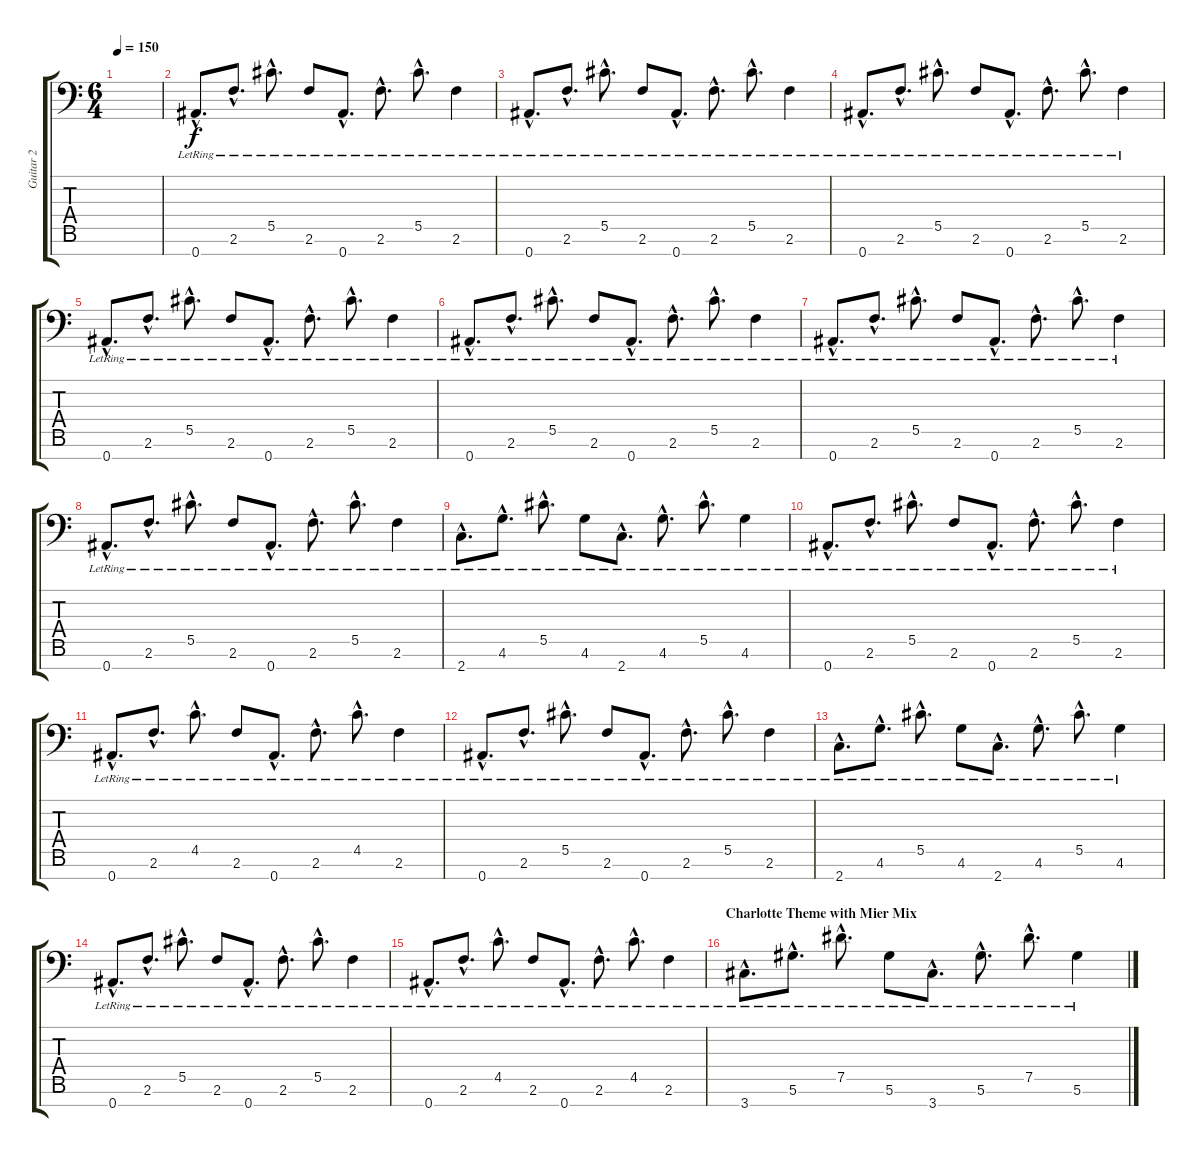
\track ("Guitar 2" "Guitar 2") {instrument distortionguitar}
\staff {score tabs}
\tuning (Eb4 Bb3 Gb3 Db3 Ab2 Eb2 Bb1) {hide}
\ts (6 4)
\tempo 150
\clef f4
\ks c
|
0.7{hac lr}.8{d instrument electricguitarclean} 2.6{hac lr}.8{d} 5.5{hac lr}.8{d} 2.6{lr}.8 0.7{hac lr}.8{d} 2.6{hac lr}.8{d} 5.5{hac lr}.8{d} 2.6{lr}.4 |
0.7{hac lr}.8{d} 2.6{hac lr}.8{d} 5.5{hac lr}.8{d} 2.6{lr}.8 0.7{hac lr}.8{d} 2.6{hac lr}.8{d} 5.5{hac lr}.8{d} 2.6{lr}.4 |
0.7{hac lr}.8{d} 2.6{hac lr}.8{d} 5.5{hac lr}.8{d} 2.6{lr}.8 0.7{hac lr}.8{d} 2.6{hac lr}.8{d} 5.5{hac lr}.8{d} 2.6{lr}.4 |
0.7{hac lr}.8{d} 2.6{hac lr}.8{d} 5.5{hac lr}.8{d} 2.6{lr}.8 0.7{hac lr}.8{d} 2.6{hac lr}.8{d} 5.5{hac lr}.8{d} 2.6{lr}.4 |
0.7{hac lr}.8{d} 2.6{hac lr}.8{d} 5.5{hac lr}.8{d} 2.6{lr}.8 0.7{hac lr}.8{d} 2.6{hac lr}.8{d} 5.5{hac lr}.8{d} 2.6{lr}.4 |
0.7{hac lr}.8{d} 2.6{hac lr}.8{d} 5.5{hac lr}.8{d} 2.6{lr}.8 0.7{hac lr}.8{d} 2.6{hac lr}.8{d} 5.5{hac lr}.8{d} 2.6{lr}.4 |
0.7{hac lr}.8{d} 2.6{hac lr}.8{d} 5.5{hac lr}.8{d} 2.6{lr}.8 0.7{hac lr}.8{d} 2.6{hac lr}.8{d} 5.5{hac lr}.8{d} 2.6{lr}.4 |
2.7{hac lr}.8{d} 4.6{hac lr}.8{d} 5.5{hac lr}.8{d} 4.6{lr}.8 2.7{hac lr}.8{d} 4.6{hac lr}.8{d} 5.5{hac lr}.8{d} 4.6{lr}.4 |
0.7{hac lr}.8{d} 2.6{hac lr}.8{d} 5.5{hac lr}.8{d} 2.6{lr}.8 0.7{hac lr}.8{d} 2.6{hac lr}.8{d} 5.5{hac lr}.8{d} 2.6{lr}.4 |
0.7{hac lr}.8{d} 2.6{hac lr}.8{d} 4.5{hac lr}.8{d} 2.6{lr}.8 0.7{hac lr}.8{d} 2.6{hac lr}.8{d} 4.5{hac lr}.8{d} 2.6{lr}.4 |
0.7{hac lr}.8{d} 2.6{hac lr}.8{d} 5.5{hac lr}.8{d} 2.6{lr}.8 0.7{hac lr}.8{d} 2.6{hac lr}.8{d} 5.5{hac lr}.8{d} 2.6{lr}.4 |
2.7{hac lr}.8{d} 4.6{hac lr}.8{d} 5.5{hac lr}.8{d} 4.6{lr}.8 2.7{hac lr}.8{d} 4.6{hac lr}.8{d} 5.5{hac lr}.8{d} 4.6{lr}.4 |
0.7{hac lr}.8{d} 2.6{hac lr}.8{d} 5.5{hac lr}.8{d} 2.6{lr}.8 0.7{hac lr}.8{d} 2.6{hac lr}.8{d} 5.5{hac lr}.8{d} 2.6{lr}.4 |
0.7{hac lr}.8{d} 2.6{hac lr}.8{d} 4.5{hac lr}.8{d} 2.6{lr}.8 0.7{hac lr}.8{d} 2.6{hac lr}.8{d} 4.5{hac lr}.8{d} 2.6{lr}.4 |
\section ("" "Charlotte Theme with Mier Mix")
3.7{hac lr}.8{d} 5.6{hac lr}.8{d} 7.5{hac lr}.8{d} 5.6{lr}.8 3.7{hac lr}.8{d} 5.6{hac lr}.8{d} 7.5{hac lr}.8{d} 5.6{lr}.4
